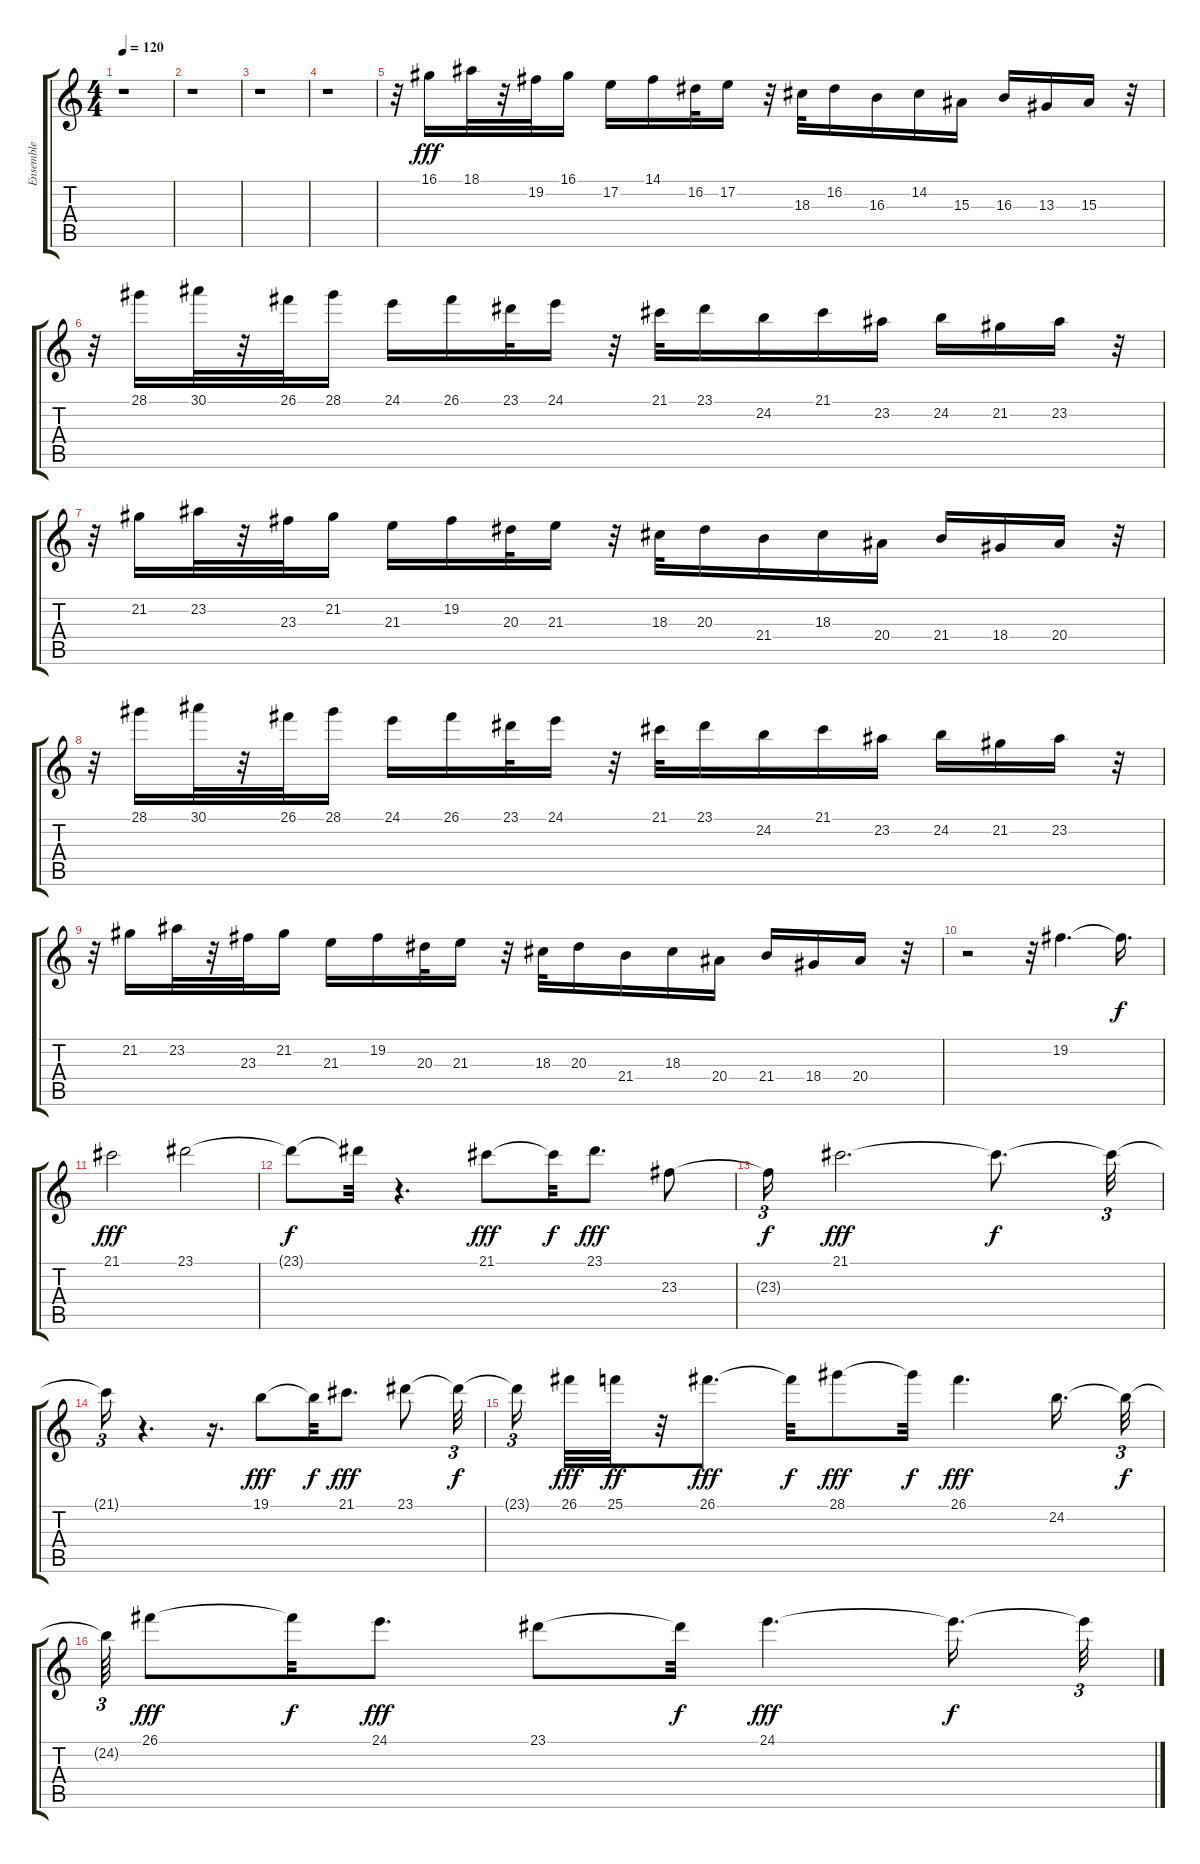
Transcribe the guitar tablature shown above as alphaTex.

\track ("Ensemble" "Ensemble") {instrument stringensemble2}
\staff {score tabs}
\tuning (E4 B3 G3 D3 A2 E2) {hide}
\ts (4 4)
\tempo 120
\clef g2
\ks c
r.1{dy fff} |
r.1 |
r.1 |
r.1 |
r.32 16.1.16 18.1.32 r.32 19.2.32 16.1.16 17.2.16 14.1.16 16.2.32 17.2.16 r.32 18.3.32 16.2.16 16.3.16 14.2.16 15.3.16 16.3.16 13.3.16 15.3.16 r.32 |
r.32 28.1.16 30.1.32 r.32 26.1.32 28.1.16 24.1.16 26.1.16 23.1.32 24.1.16 r.32 21.1.32 23.1.16 24.2.16 21.1.16 23.2.16 24.2.16 21.2.16 23.2.16 r.32 |
r.32 21.2.16 23.2.32 r.32 23.3.32 21.2.16 21.3.16 19.2.16 20.3.32 21.3.16 r.32 18.3.32 20.3.16 21.4.16 18.3.16 20.4.16 21.4.16 18.4.16 20.4.16 r.32 |
r.32 28.1.16 30.1.32 r.32 26.1.32 28.1.16 24.1.16 26.1.16 23.1.32 24.1.16 r.32 21.1.32 23.1.16 24.2.16 21.1.16 23.2.16 24.2.16 21.2.16 23.2.16 r.32 |
r.32 21.2.16 23.2.32 r.32 23.3.32 21.2.16 21.3.16 19.2.16 20.3.32 21.3.16 r.32 18.3.32 20.3.16 21.4.16 18.3.16 20.4.16 21.4.16 18.4.16 20.4.16 r.32 |
r.2 r.32 19.2.4{d volume 13} 19.2{t}.16{d dy f} |
21.1.2{dy fff} 23.1.2 |
23.1{t}.8{dy f} 23.1{t}.32 r.4{d} 21.1.8{dy fff} 21.1{t}.32{dy f} 23.1.8{d dy fff} 23.3.8 |
23.3{t}.16{tu (3 2) dy f} 21.1.2{d dy fff} 21.1{t}.8{d dy f} 21.1{t}.32{tu (3 2)} |
21.1{t}.16{tu (3 2)} r.4{d} r.16{d} 19.1.8{dy fff} 19.1{t}.32{dy f} 21.1.8{d dy fff} 23.1.8 23.1{t}.32{tu (3 2) dy f} |
23.1{t}.16{tu (3 2)} 26.1.32{dy fff} 25.1.32{dy ff} r.32 26.1.8{d dy fff} 26.1{t}.32{dy f} 28.1.8{dy fff} 28.1{t}.32{dy f} 26.1.4{d dy fff} 24.2.16{d} 24.2{t}.32{tu (3 2) dy f} |
24.2{t}.64{tu (3 2)} 26.1.8{dy fff} 26.1{t}.32{dy f} 24.1.8{d dy fff} 23.1.8 23.1{t}.32{dy f} 24.1.4{d dy fff} 24.1{t}.16{d dy f} 24.1{t}.32{tu (3 2)}
